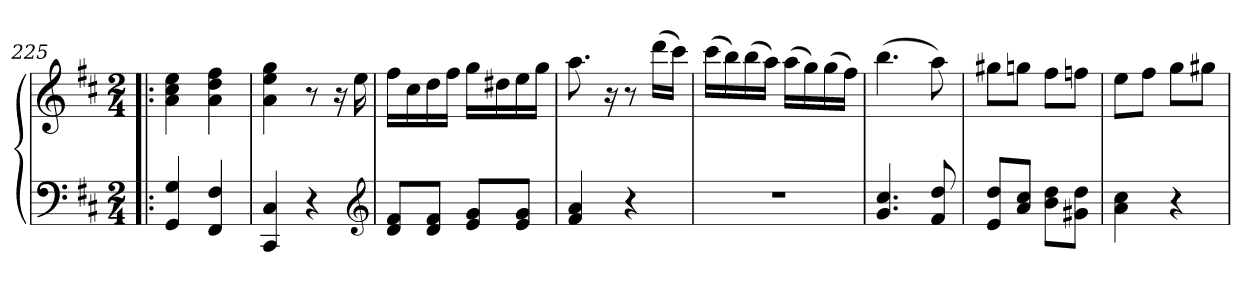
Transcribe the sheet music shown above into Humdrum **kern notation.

**kern	**kern
*part1	*part1
*staff2	*staff1
*clefF4	*clefG2
*k[f#c#]	*k[f#c#]
*M2/4	*M2/4
=225!|:	=225!|:
4GG 4G	4a 4cc# 4ee
4FF# 4F#	4a 4dd 4ff#
=226	=226
4CC# 4C#	4a 4ee 4gg
4r	8r
.	16r
.	16ee
*clefG2	*
=227	=227
8d 8f#L	16ff#LL
.	16cc#
8d 8f#J	16dd
.	16ff#JJ
8e 8gL	16ggLL
.	16dd#X
8e 8gJ	16ee
.	16ggJJ
=228	=228
4f# 4a	8.aa
.	16r
4r	8r
.	(16dddLL
.	16ccc#JJ)
=229	=229
2r	(16ccc#LL
.	16bb)
.	(16bb
.	16aaJJ)
.	(16aaLL
.	16gg)
.	(16gg
.	16ff#JJ)
=230	=230
4.g 4.cc#	(4.bb
8f# 8dd	8aa)
=231	=231
8e 8ddL	8gg#XL
8a 8cc#J	8ggnJ
8b 8ddL	8ff#L
8g#X 8ddJ	8ffnJ
=232	=232
4a 4cc#	8eeL
.	8ff#J
4r	8ggL
.	8gg#XJ
=	=
*-	*-
